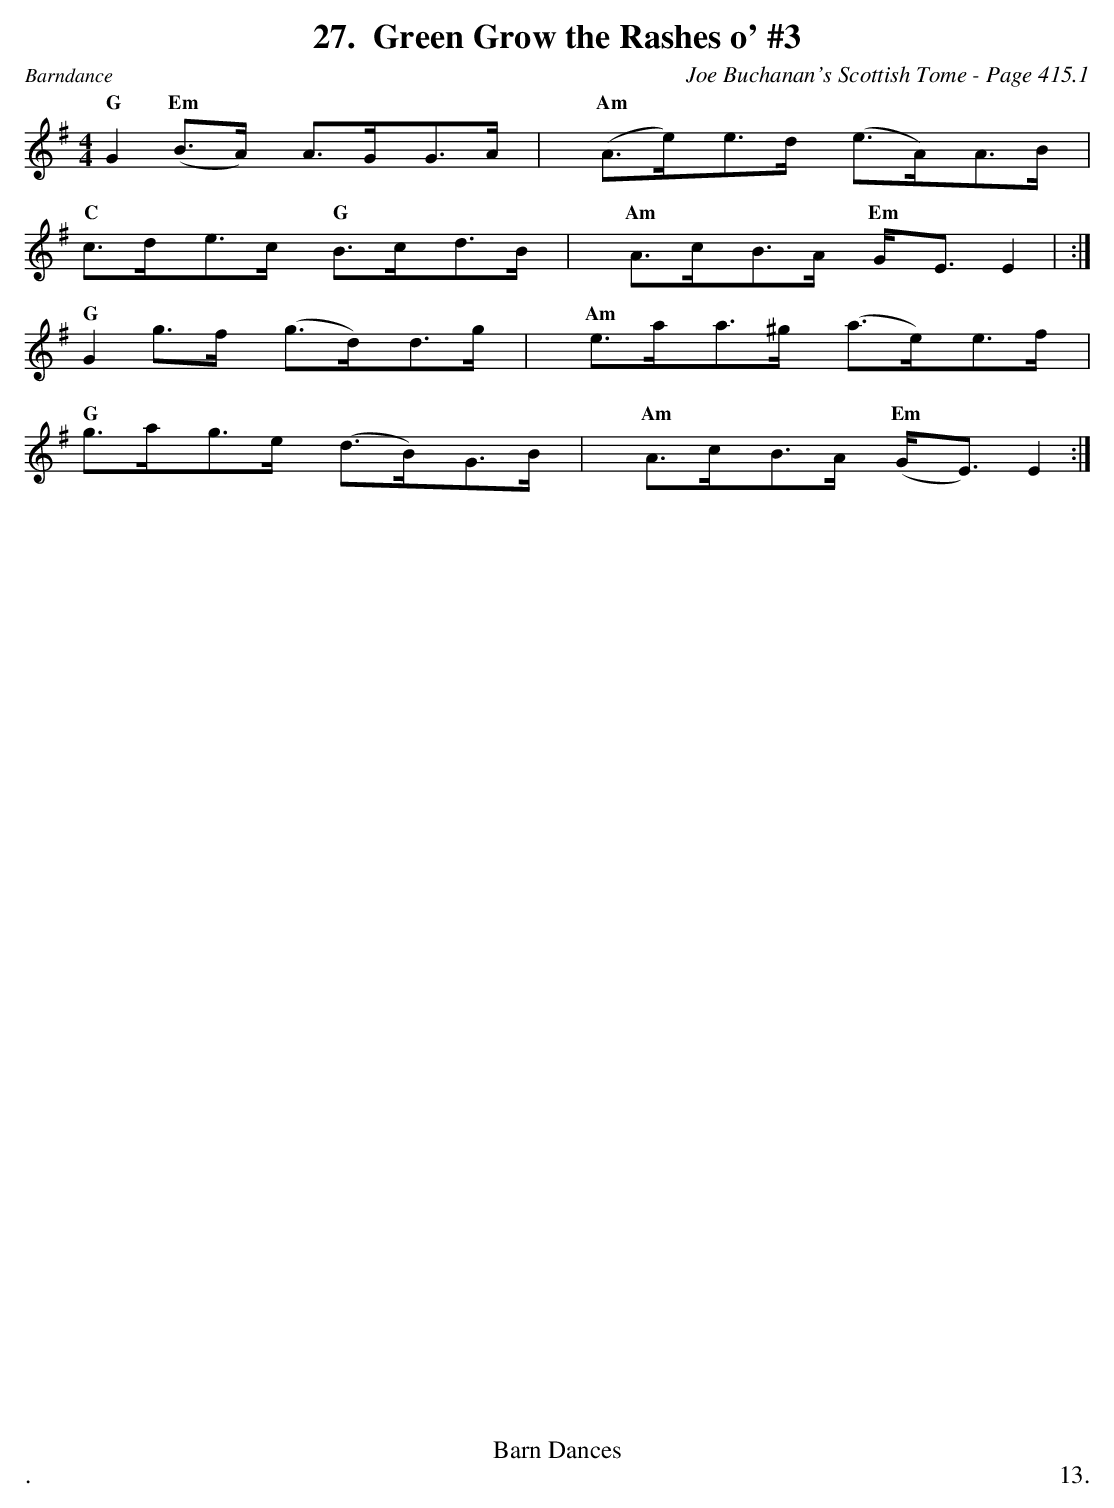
X:1
T:Green Grow the Rashes o' #3
C:Joe Buchanan's Scottish Tome - Page 415.1
L:1/8
M:4/4
K:G
"G"G2 "Em"(B>A) A>GG>A  | "Am"(A>e)e>d (e>A)A>B |
"C"c>de>c "G"B>cd>B | "Am"A>cB>A "Em"G<E E2 | :|
"G"G2 g>f (g>d)d>g | "Am"e>aa>^g (a>e)e>f |
"G"g>ag>e (d>B)G>B | "Am"A>cB>A "Em"(G<E) E2 :|
